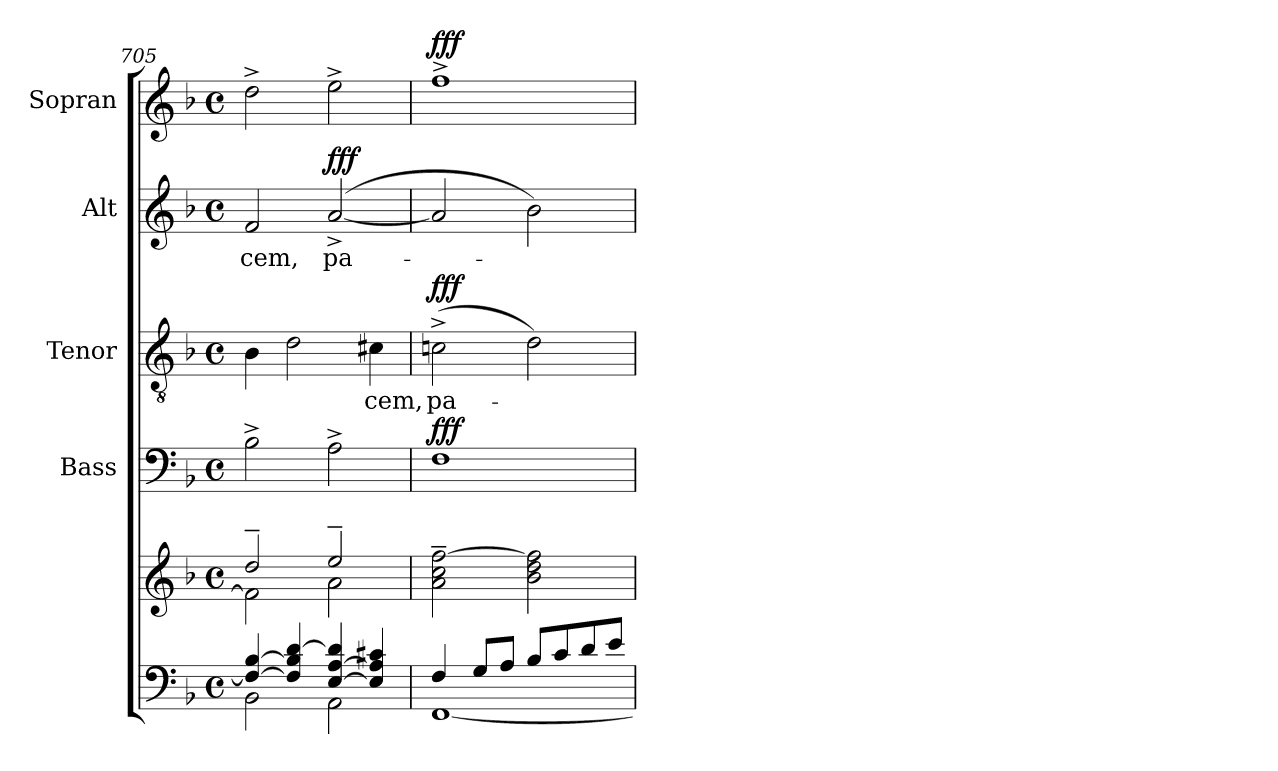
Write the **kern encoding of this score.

**kern	**kern	**kern	**dynam	**kern	**text	**dynam	**kern	**text	**dynam	**kern	**dynam
*part5	*part5	*part4	*part4	*part3	*part3	*part3	*part2	*part2	*part2	*part1	*part1
*staff6	*staff5	*staff4	*staff4	*staff3	*staff3	*staff3	*staff2	*staff2	*staff2	*staff1	*staff1
*	*	*I"Bass	*	*I"Tenor	*	*	*I"Alt	*	*	*I"Sopran	*
*	*	*I'B.	*	*I'T.	*	*	*I'A.	*	*	*I'S.	*
*clefF4	*clefG2	*clefF4	*	*clefGv2	*	*	*clefG2	*	*	*clefG2	*
*k[b-]	*k[b-]	*k[b-]	*	*k[b-]	*	*	*k[b-]	*	*	*k[b-]	*
*F:	*F:	*F:	*	*F:	*	*	*F:	*	*	*F:	*
*M4/4	*M4/4	*M4/4	*	*M4/4	*	*	*M4/4	*	*	*M4/4	*
*met(c)	*met(c)	*met(c)	*	*met(c)	*	*	*met(c)	*	*	*met(c)	*
=705	=705	=705	=705	=705	=705	=705	=705	=705	=705	=705	=705
*^	*^	*	*	*	*	*	*	*	*	*	*
!	!	!	!	!	!	!	!	!	!	!LO:LY:b	!	!	!
4F/_ [>4B-/	2BB-\	2dd~>/	2f\]	2B-^>\	.	4B-\	.	.	2f/	-cem,	.	2dd^>\	.
4F/] 4B-/] [>4d/	.	.	.	.	.	2d\	.	.	.	.	.	.	.
!	!	!	!	!	!	!	!	!	!	!LO:LY:b	!LO:DY:a	!	!
[>4E/ [>4A/ 4d/]	2AA\	2ee~>/	2a\	2A^>\	.	.	.	.	([2a^</	pa-	fff	2ee^>\	.
!	!	!	!	!	!	!	!LO:LY:b	!	!	!	!	!	!
4E/] 4A/] 4c#X/	.	.	.	.	.	4c#X\	-cem,	.	.	.	.	.	.
*	*	*v	*v	*	*	*	*	*	*	*	*	*	*
=706	=706	=706	=706	=706	=706	=706	=706	=706	=706	=706	=706	=706
!	!	!	!	!LO:DY:a	!	!LO:LY:b	!LO:DY:a	!	!	!	!	!LO:DY:a
4F/	[<1FF	2a\~> 2cc\~> [2ff\~>	1F	fff	(>2cn^>\	pa-	fff	2a/]	.	.	1ff^>	fff
8G/L	.	.	.	.	.	.	.	.	.	.	.	.
8A/J	.	.	.	.	.	.	.	.	.	.	.	.
8B-/L	.	2b-\ 2dd\ 2ff\]	.	.	2d\)	.	.	2b-\)	.	.	.	.
8c/	.	.	.	.	.	.	.	.	.	.	.	.
8d/	.	.	.	.	.	.	.	.	.	.	.	.
8e/J	.	.	.	.	.	.	.	.	.	.	.	.
*v	*v	*	*	*	*	*	*	*	*	*	*	*
=	=	=	=	=	=	=	=	=	=	=	=
*-	*-	*-	*-	*-	*-	*-	*-	*-	*-	*-	*-
